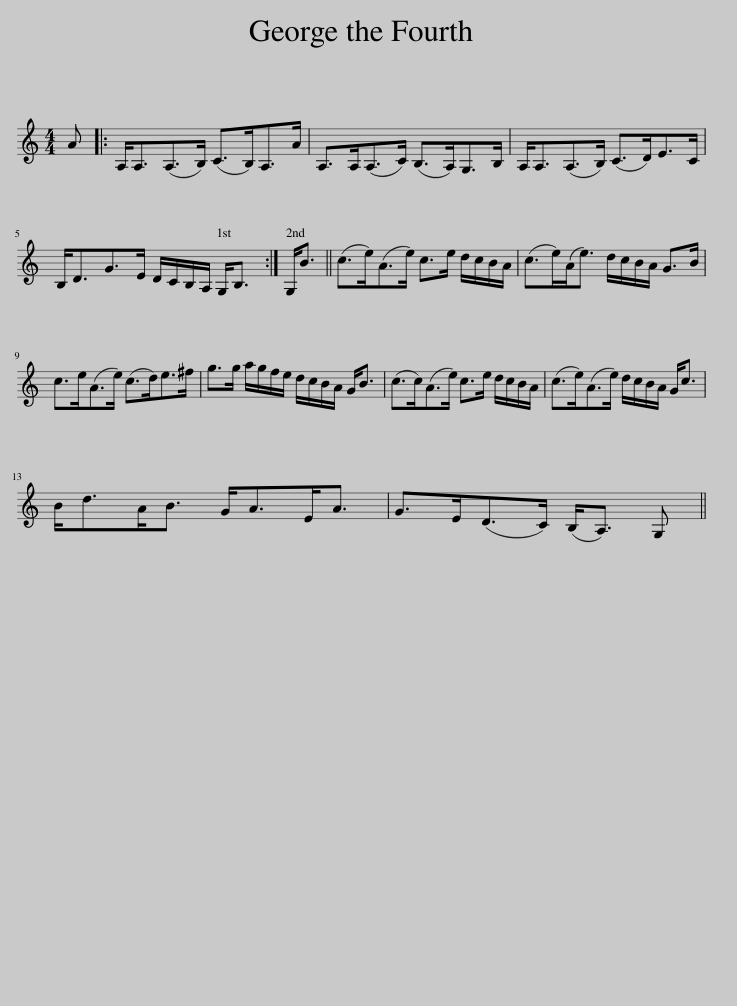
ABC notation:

X:1
L:1/8
M:4/4
I:linebreak $
K:C
V:1 treble
V:1
 A |: A,<A,(A,>B,) (C>B,)A,>A | A,>A,(A,>C) (B,>A,)G,>B, | A,<A,(A,>B,) (C>D)E>C |$ B,<DG>E D/C/B,/A,/ G,<B, :| %5
 G,<B || (c>e)(A>e) c>e d/c/B/A/ | (c>e)(A<e) d/c/B/A/ G>B |$ c>e(A>e) (c>d)e>^f | g>g a/g/f/e/ d/c/B/A/ G<B | %10
 (c>c)(A>e) c>e d/c/B/A/ | (c>e)(A>e) d/c/B/A/ G<c |$ B<dA<B G<AE<A | G>E(D>C) (B,<A,) G, || %14
